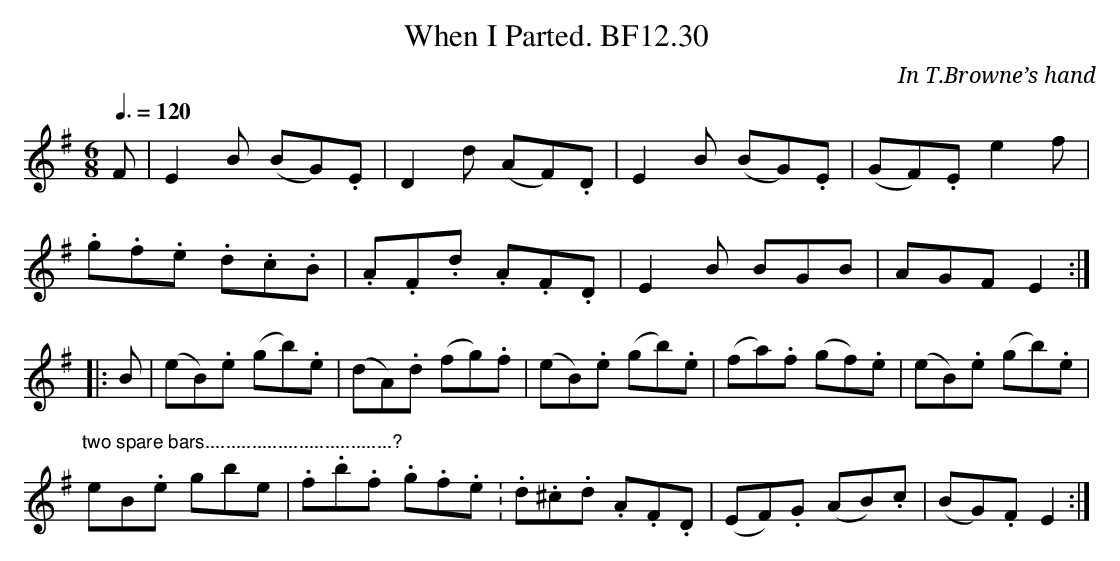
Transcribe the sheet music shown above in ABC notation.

X:1
T:When I Parted. BF12.30
M:6/8
L:1/8
Q:3/8=120
C:In T.Browne’s hand
K:Em
F|E2B (BG).E|D2d (AF).D|E2B (BG).E|(GF).Ee2f|
.g.f.e .d.c.B|.A.F.d .A.F.D|E2B BGB|AGFE2:|
|:B|(eB).e (gb).e|(dA).d (fg).f|(eB).e (gb).e|\
(fa).f (gf).e|(eB).e (gb).e|
"^two spare bars....................................?"\
e-B.e g-be|.f.b.f .g.f.e.|\
.d.^c.d .A.F.D|(EF).G (AB).c|(BG).FE2:|
